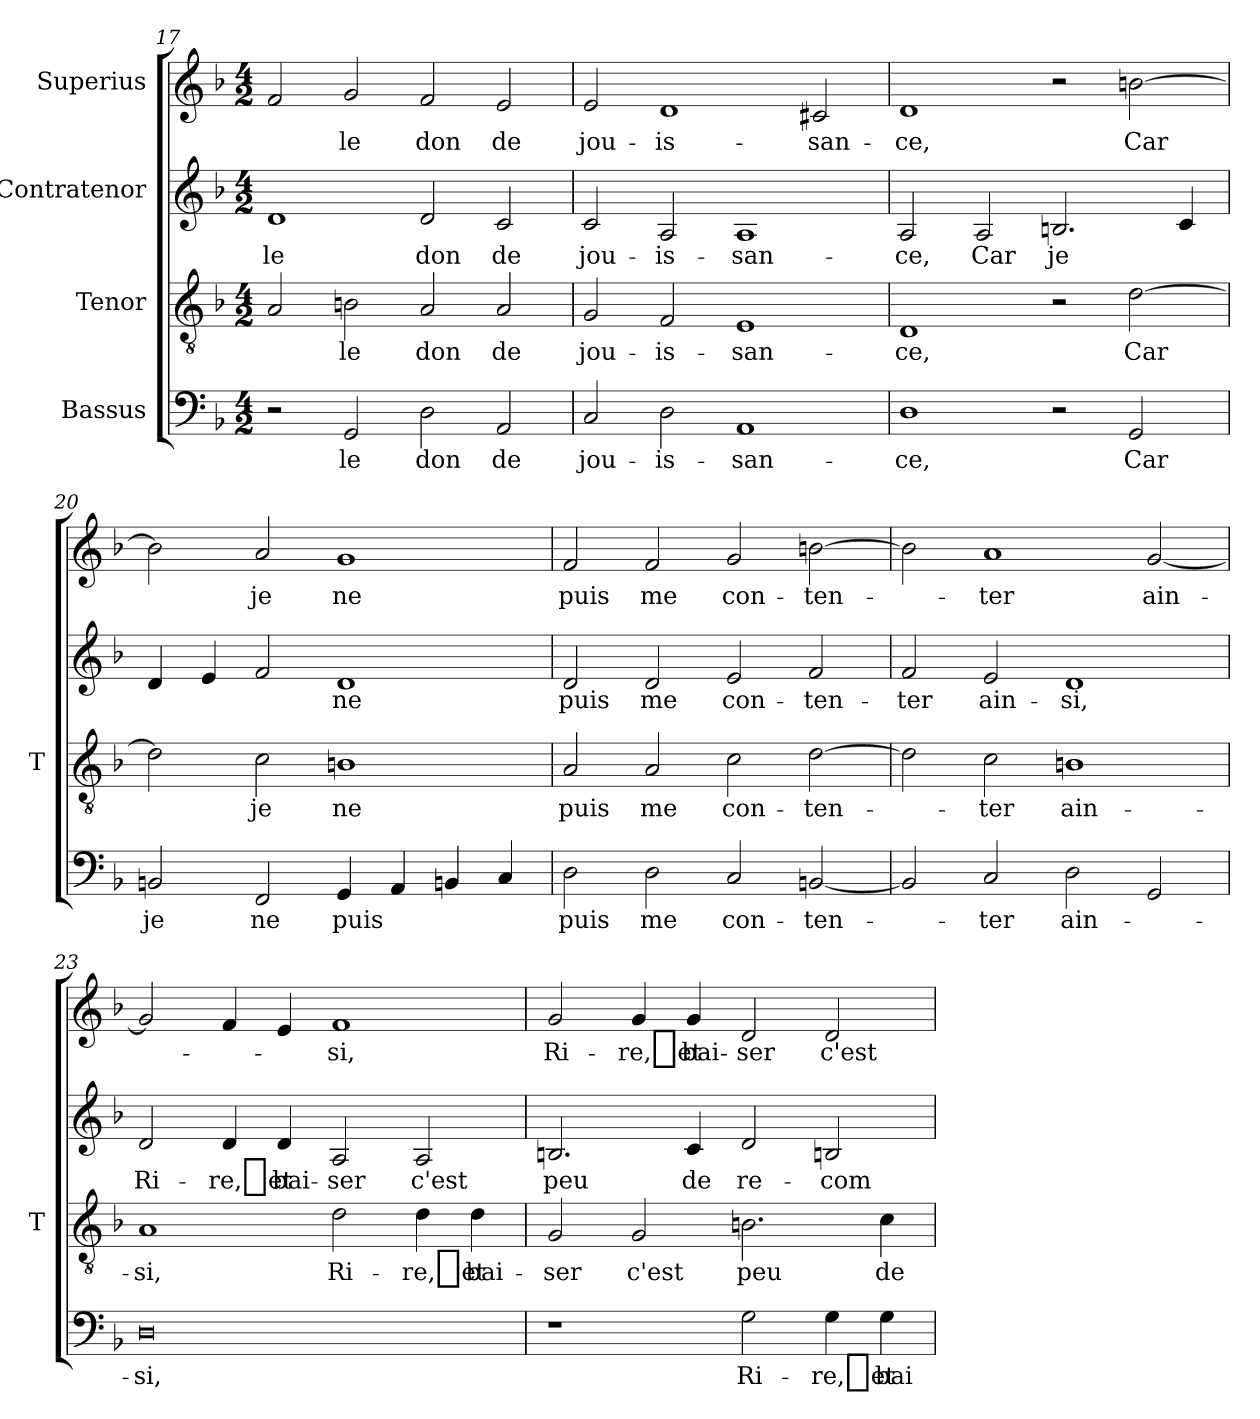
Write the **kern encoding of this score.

**kern	**text	**kern	**text	**kern	**text	**kern	**text
*part4	*part4	*part3	*part3	*part2	*part2	*part1	*part1
*staff4	*staff4	*staff3	*staff3	*staff2	*staff2	*staff1	*staff1
*I"Bassus	*	*I"Tenor	*	*I"Contratenor	*	*I"Superius	*
*	*	*I'T	*	*	*	*	*
*clefF4	*	*clefGv2	*	*clefG2	*	*clefG2	*
*k[b-]	*	*k[b-]	*	*k[b-]	*	*k[b-]	*
*M4/2	*	*M4/2	*	*M4/2	*	*M4/2	*
=17	=17	=17	=17	=17	=17	=17	=17
2r	.	2A	.	1d	-le	2f	.
2GG	-le	2Bn	-le	.	.	2g	-le
2D	-don	2A	-don	2d	-don	2f	-don
2AA	-de	2A	-de	2c	-de	2e	-de
=18	=18	=18	=18	=18	=18	=18	=18
2C	jou-	2G	jou-	2c	jou-	2e	jou-
2D	is-	2F	is-	2A	is-	1d	is-
1AA	san-	1E	san-	1A	san-	.	.
.	.	.	.	.	.	2c#X	san-
=19	=19	=19	=19	=19	=19	=19	=19
1D	-ce,	1D	-ce,	2A	-ce,	1d	-ce,
.	.	.	.	2A	-Car	.	.
2r	.	2r	.	2.Bn	-je	2r	.
2GG	-Car	[2d	-Car	.	.	[2b	-Car
.	.	.	.	4c	.	.	.
=20	=20	=20	=20	=20	=20	=20	=20
2BBn	-je	2d]	.	4d	.	2b]	.
.	.	.	.	4e	.	.	.
2FF	-ne	2c	-je	2f	.	2a	-je
4GG	-puis	1Bn	-ne	1d	-ne	1g	-ne
4AA	.	.	.	.	.	.	.
4BBn	.	.	.	.	.	.	.
4C	.	.	.	.	.	.	.
=21	=21	=21	=21	=21	=21	=21	=21
2D	-puis	2A	-puis	2d	-puis	2f	-puis
2D	-me	2A	-me	2d	-me	2f	-me
2C	con-	2c	con-	2e	con-	2g	con-
[2BBn	ten-	[2d	ten-	2f	ten-	[2b	ten-
=22	=22	=22	=22	=22	=22	=22	=22
2BB]	.	2d]	.	2f	-ter	2b]	.
2C	-ter	2c	-ter	2e	ain-	1a	-ter
2D	ain-	1Bn	ain-	1d	-si,	.	.
2GG	.	.	.	.	.	[2g	ain-
=23	=23	=23	=23	=23	=23	=23	=23
0D	-si,	1A	-si,	2d	Ri-	2g]	.
.	.	.	.	4d	-re,_et	4f	.
.	.	.	.	4d	bai-	4e	.
.	.	2d	Ri-	2A	-ser	1f	-si,
.	.	4d	-re,_et	2A	-c'est	.	.
.	.	4d	bai-	.	.	.	.
=24	=24	=24	=24	=24	=24	=24	=24
1r	.	2G	-ser	2.Bn	-peu	2g	Ri-
.	.	2G	-c'est	.	.	4g	-re,_et
.	.	.	.	4c	-de	4g	bai-
2G	Ri-	2.Bn	-peu	2d	re-	2d	-ser
4G	-re,_et	.	.	2Bn	com-	2d	-c'est
4G	bai-	4c	-de	.	.	.	.
=	=	=	=	=	=	=	=
*-	*-	*-	*-	*-	*-	*-	*-
